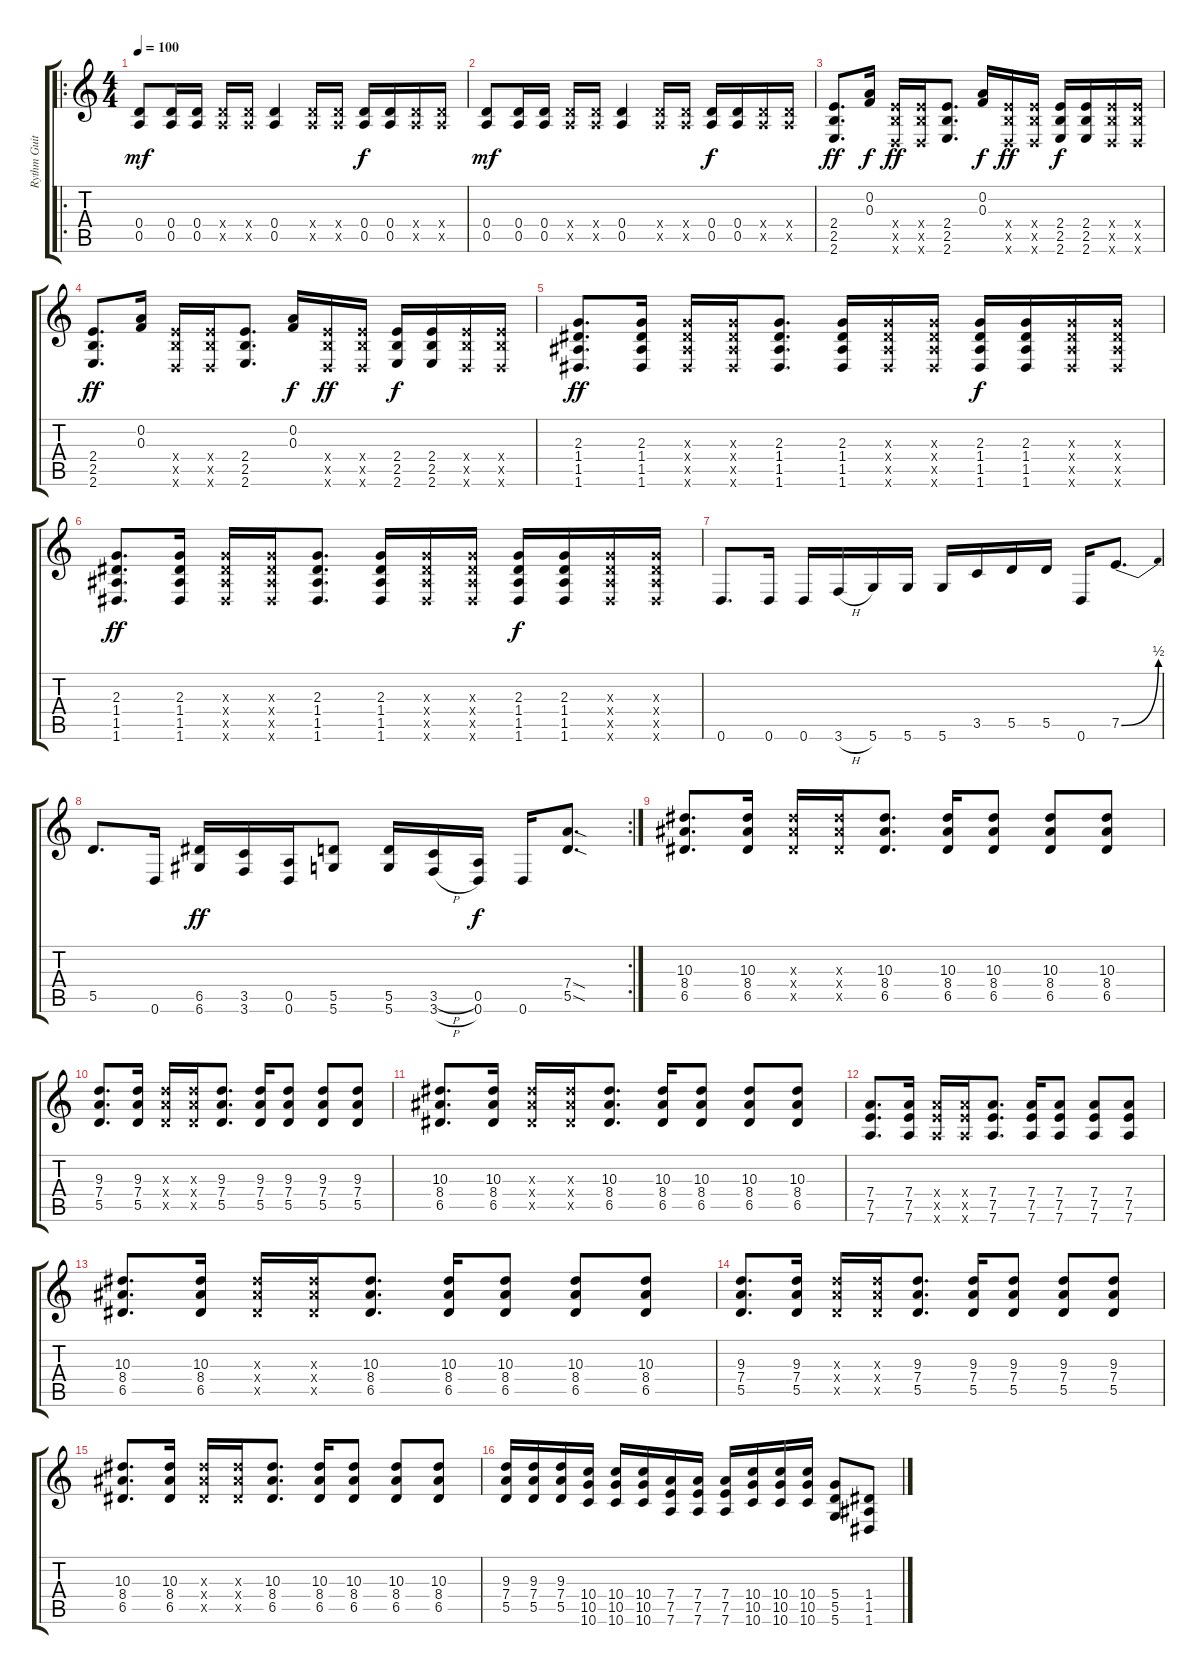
\track ("Rythm Guitar" "Rythm Guit") {instrument overdrivenguitar}
\staff {score tabs}
\tuning (E4 A3 F3 D3 A2 D2) {hide}
\ro
\ts (4 4)
\tempo 100
\clef g2
\ks c
(0.4 0.5).8{dy mf} (0.4 0.5).16 (0.4 0.5).16 (0.4{x} 0.5{x}).16 (0.4{x} 0.5{x}).16 (0.4 0.5).4 (0.4{x} 0.5{x}).16 (0.4{x} 0.5{x}).16 (0.4 0.5).16{dy f} (0.4 0.5).16 (0.4{x} 0.5{x}).16 (0.4{x} 0.5{x}).16 |
(0.4 0.5).8{dy mf} (0.4 0.5).16 (0.4 0.5).16 (0.4{x} 0.5{x}).16 (0.4{x} 0.5{x}).16 (0.4 0.5).4 (0.4{x} 0.5{x}).16 (0.4{x} 0.5{x}).16 (0.4 0.5).16{dy f} (0.4 0.5).16 (0.4{x} 0.5{x}).16 (0.4{x} 0.5{x}).16 |
(2.4 2.5 2.6).8{d dy ff} (0.2 0.3).16{dy f} (2.4{x} 2.5{x} 0.6{x}).16{dy ff} (2.4{x} 2.5{x} 0.6{x}).16 (2.4 2.5 2.6).8{d} (0.2 0.3).16{dy f} (2.4{x} 2.5{x} 0.6{x}).16{dy ff} (2.4{x} 2.5{x} 0.6{x}).16 (2.4 2.5 2.6).16{dy f} (2.4 2.5 2.6).16 (2.4{x} 2.5{x} 0.6{x}).16 (2.4{x} 2.5{x} 0.6{x}).16 |
(2.4 2.5 2.6).8{d dy ff} (0.2 0.3).16 (2.4{x} 2.5{x} 0.6{x}).16 (2.4{x} 2.5{x} 0.6{x}).16 (2.4 2.5 2.6).8{d} (0.2 0.3).16{dy f} (2.4{x} 2.5{x} 0.6{x}).16{dy ff} (2.4{x} 2.5{x} 0.6{x}).16 (2.4 2.5 2.6).16{dy f} (2.4 2.5 2.6).16 (2.4{x} 2.5{x} 0.6{x}).16 (2.4{x} 2.5{x} 0.6{x}).16 |
(2.3 1.4 1.5 1.6).8{d dy ff} (2.3 1.4 1.5 1.6).16 (2.3{x} 1.4{x} 1.5{x} 1.6{x}).16 (2.3{x} 1.4{x} 1.5{x} 1.6{x}).16 (2.3 1.4 1.5 1.6).8{d} (2.3 1.4 1.5 1.6).16 (2.3{x} 1.4{x} 1.5{x} 1.6{x}).16 (2.3{x} 1.4{x} 1.5{x} 1.6{x}).16 (2.3 1.4 1.5 1.6).16{dy f} (2.3 1.4 1.5 1.6).16 (2.3{x} 1.4{x} 1.5{x} 1.6{x}).16 (2.3{x} 1.4{x} 1.5{x} 1.6{x}).16 |
(2.3 1.4 1.5 1.6).8{d dy ff} (2.3 1.4 1.5 1.6).16 (2.3{x} 1.4{x} 1.5{x} 1.6{x}).16 (2.3{x} 1.4{x} 1.5{x} 1.6{x}).16 (2.3 1.4 1.5 1.6).8{d} (2.3 1.4 1.5 1.6).16 (2.3{x} 1.4{x} 1.5{x} 1.6{x}).16 (2.3{x} 1.4{x} 1.5{x} 1.6{x}).16 (2.3 1.4 1.5 1.6).16{dy f} (2.3 1.4 1.5 1.6).16 (2.3{x} 1.4{x} 1.5{x} 1.6{x}).16 (2.3{x} 1.4{x} 1.5{x} 1.6{x}).16 |
0.6.8{d} 0.6.16 0.6.16 3.6{h}.16 5.6.16 5.6.16 5.6.16 3.5.16 5.5.16 5.5.16 0.6.16 7.5{be (bend 0 0 60 2)}.8{d} |
\rc 2
5.5.8{d} 0.6.16 (6.5 6.6).16{dy ff} (3.5 3.6).16 (0.5 0.6).16 (5.5 5.6).8 (5.5 5.6).16 (3.5{h} 3.6{h}).16 (0.5 0.6).16{dy f} 0.6.16 (7.4{sod} 5.5{sod}).8{d} |
(10.3 8.4 6.5).8{d} (10.3 8.4 6.5).16 (10.3{x} 8.4{x} 6.5{x}).16 (10.3{x} 8.4{x} 6.5{x}).16 (10.3 8.4 6.5).8{d} (10.3 8.4 6.5).16 (10.3 8.4 6.5).8 (10.3 8.4 6.5).8 (10.3 8.4 6.5).8 |
(9.3 7.4 5.5).8{d} (9.3 7.4 5.5).16 (9.3{x} 7.4{x} 5.5{x}).16 (9.3{x} 7.4{x} 5.5{x}).16 (9.3 7.4 5.5).8{d} (9.3 7.4 5.5).16 (9.3 7.4 5.5).8 (9.3 7.4 5.5).8 (9.3 7.4 5.5).8 |
(10.3 8.4 6.5).8{d} (10.3 8.4 6.5).16 (10.3{x} 8.4{x} 6.5{x}).16 (10.3{x} 8.4{x} 6.5{x}).16 (10.3 8.4 6.5).8{d} (10.3 8.4 6.5).16 (10.3 8.4 6.5).8 (10.3 8.4 6.5).8 (10.3 8.4 6.5).8 |
(7.4 7.5 7.6).8{d} (7.4 7.5 7.6).16 (7.4{x} 7.5{x} 7.6{x}).16 (7.4{x} 7.5{x} 7.6{x}).16 (7.4 7.5 7.6).8{d} (7.4 7.5 7.6).16 (7.4 7.5 7.6).8 (7.4 7.5 7.6).8 (7.4 7.5 7.6).8 |
(10.3 8.4 6.5).8{d} (10.3 8.4 6.5).16 (10.3{x} 8.4{x} 6.5{x}).16 (10.3{x} 8.4{x} 6.5{x}).16 (10.3 8.4 6.5).8{d} (10.3 8.4 6.5).16 (10.3 8.4 6.5).8 (10.3 8.4 6.5).8 (10.3 8.4 6.5).8 |
(9.3 7.4 5.5).8{d} (9.3 7.4 5.5).16 (9.3{x} 7.4{x} 5.5{x}).16 (9.3{x} 7.4{x} 5.5{x}).16 (9.3 7.4 5.5).8{d} (9.3 7.4 5.5).16 (9.3 7.4 5.5).8 (9.3 7.4 5.5).8 (9.3 7.4 5.5).8 |
(10.3 8.4 6.5).8{d} (10.3 8.4 6.5).16 (10.3{x} 8.4{x} 6.5{x}).16 (10.3{x} 8.4{x} 6.5{x}).16 (10.3 8.4 6.5).8{d} (10.3 8.4 6.5).16 (10.3 8.4 6.5).8 (10.3 8.4 6.5).8 (10.3 8.4 6.5).8 |
(9.3 7.4 5.5).16 (9.3 7.4 5.5).16 (9.3 7.4 5.5).16 (10.4 10.5 10.6).16 (10.4 10.5 10.6).16 (10.4 10.5 10.6).16 (7.4 7.5 7.6).16 (7.4 7.5 7.6).16 (7.4 7.5 7.6).16 (10.4 10.5 10.6).16 (10.4 10.5 10.6).16 (10.4 10.5 10.6).16 (5.4 5.5 5.6).8 (1.4 1.5 1.6).8
